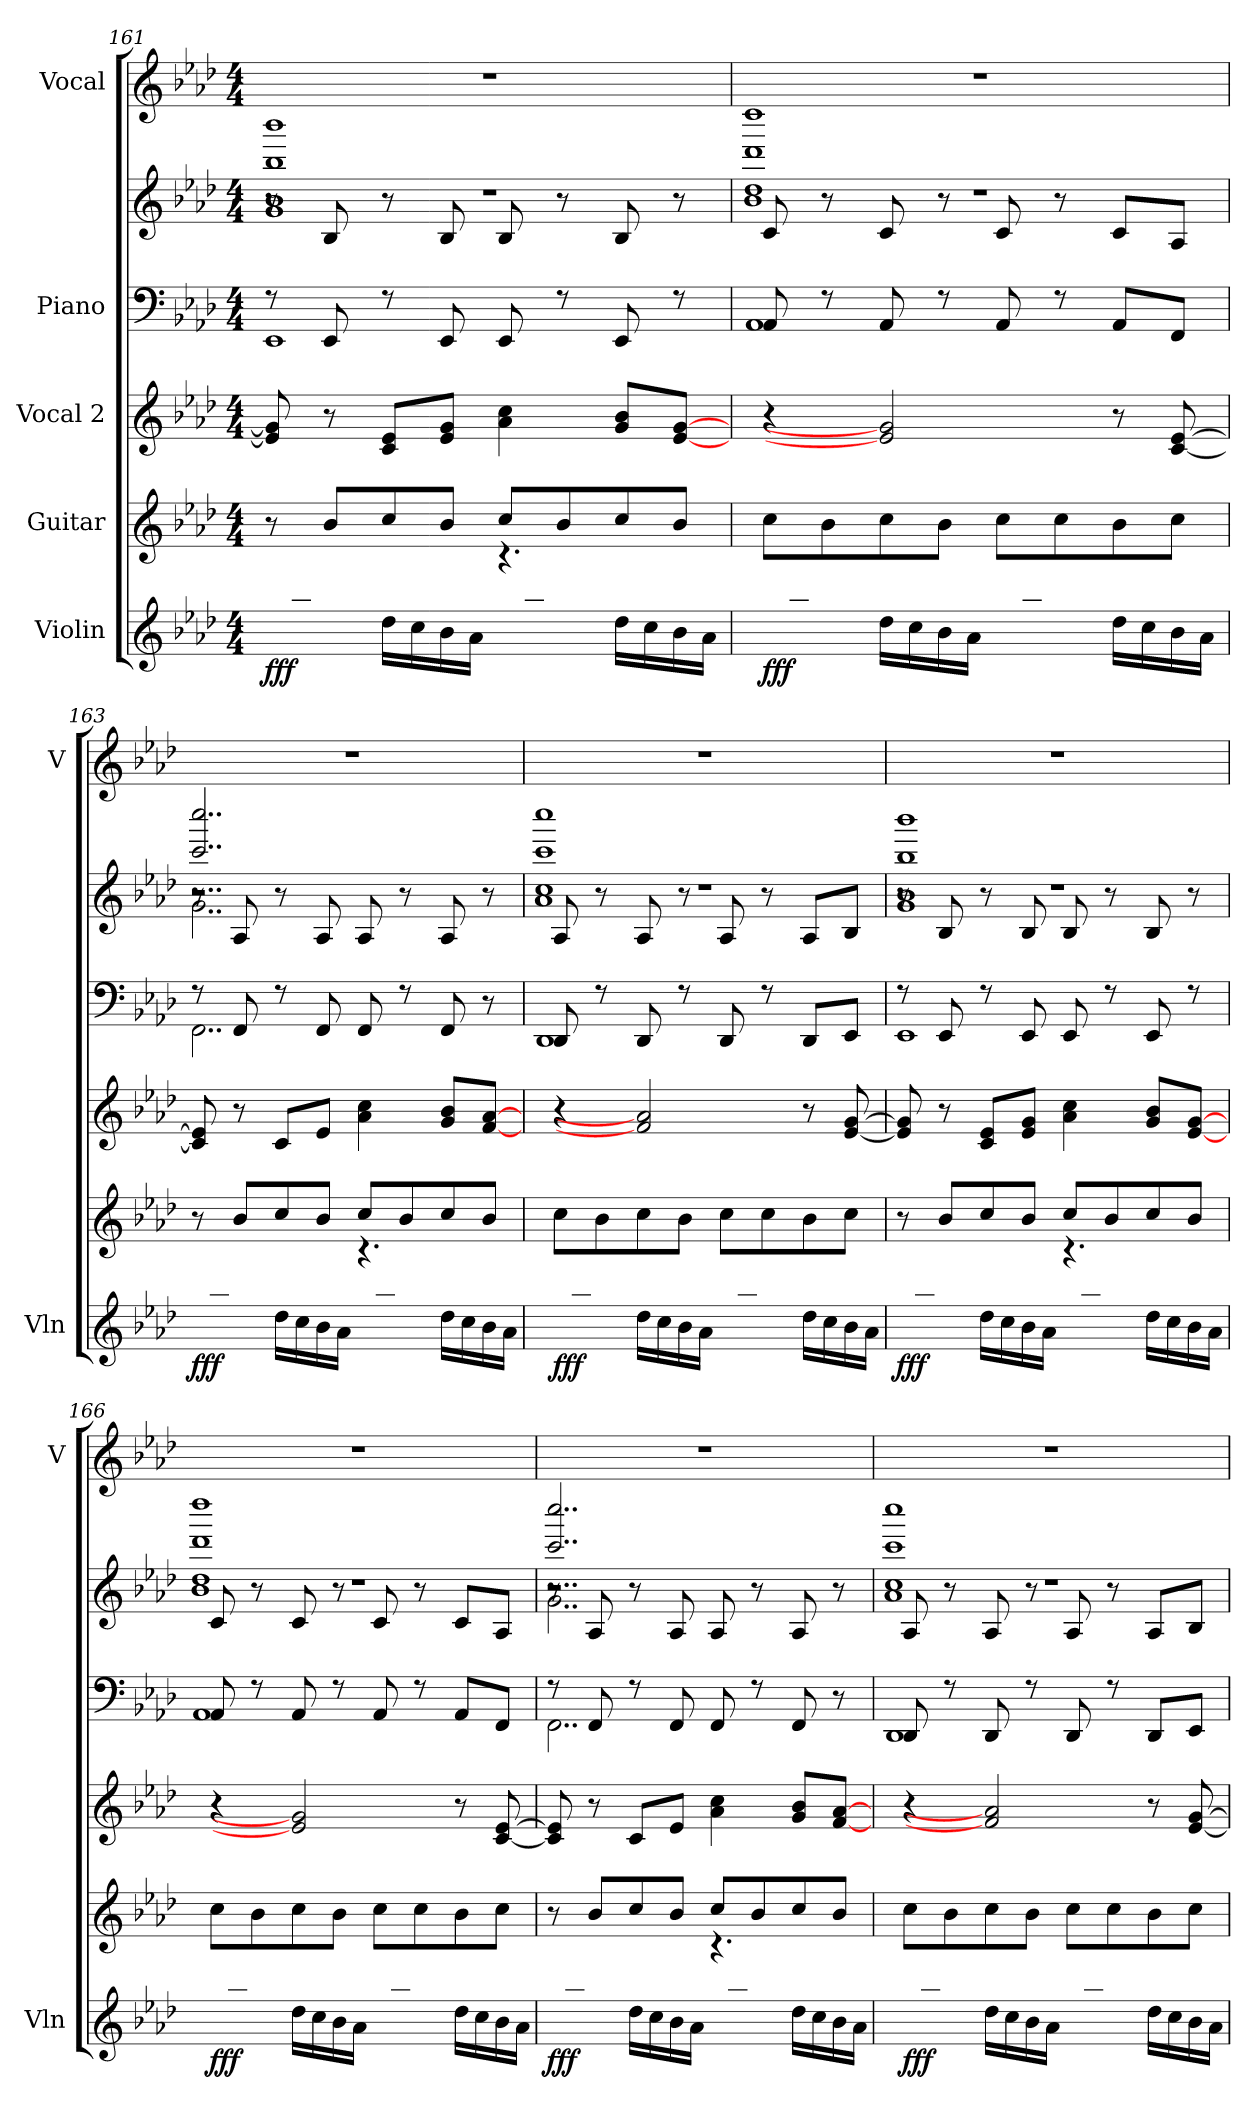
**kern	**dynam	**kern	**kern	**kern	**kern	**kern
*part5	*part5	*part4	*part3	*part2	*part2	*part1
*staff6	*staff6	*staff5	*staff4	*staff3	*staff2	*staff1
*I"Violin	*	*I"Guitar	*I"Vocal 2	*I"Piano	*	*I"Vocal
*I'Vln	*	*	*	*	*	*I'V
*clefG2	*	*clefG2	*clefG2	*clefF4	*clefG2	*clefG2
*k[b-e-a-d-]	*	*k[b-e-a-d-]	*k[b-e-a-d-]	*k[b-e-a-d-]	*k[b-e-a-d-]	*k[b-e-a-d-]
*M4/4	*	*M4/4	*M4/4	*M4/4	*M4/4	*M4/4
=161	=161	=161	=161	=161	=161	=161
*	*	*^	*	*^	*^	*
*	*	*	*	*	*	*	*	*^	*
*	*	*	*	*	*	*	*	*	*^	*
!	!LO:DY:b	!	!	!	!	!	!	!	!	!	!
16gg\LLyy	fff	8r	2ryy	8e-/] 8g/]	8r	1EE-	8r	1g	1b- 1bb- 1bbb-	1r	1r
16aa-\	.	.	.	.	.	.	.	.	.	.	.
16gg\	.	8b-/L	.	8r	8EE-/	.	8B-/	.	.	.	.
16ee-\JJ	.	.	.	.	.	.	.	.	.	.	.
16dd-\LL	.	8cc/	.	8c/ 8e-/L	8r	.	8r	.	.	.	.
16cc\	.	.	.	.	.	.	.	.	.	.	.
16b-\	.	8b-/J	.	8e-/ 8g/J	8EE-/	.	8B-/	.	.	.	.
16a-\JJ	.	.	.	.	.	.	.	.	.	.	.
16gg\LLyy	.	8cc/L	4.r	4a-\ 4cc\	8EE-/	.	8B-/	.	.	.	.
16aa-\	.	.	.	.	.	.	.	.	.	.	.
16gg\	.	8b-/	.	.	8r	.	8r	.	.	.	.
16ee-\JJ	.	.	.	.	.	.	.	.	.	.	.
16dd-\LL	.	8cc/	.	8g/ 8b-/L	8EE-/	.	8B-/	.	.	.	.
16cc\	.	.	.	.	.	.	.	.	.	.	.
16b-\	.	8b-/J	8ryy	[8e-/ [8g/J	8r	.	8r	.	.	.	.
16a-\JJ	.	.	.	.	.	.	.	.	.	.	.
*	*	*v	*v	*	*	*	*	*	*	*	*
!!LO:PB:g=z
=162	=162	=162	=162	=162	=162	=162	=162	=162	=162	=162
!	!LO:DY:b	!	!	!	!	!	!	!	!	!
16gg\LLyy	fff	8cc\L	4r	8AA-/	1AA-	8c/	1b-	1dd- 1ddd- 1dddd-	1r	1r
16aa-\	.	.	.	.	.	.	.	.	.	.
16gg\	.	8b-\	.	8r	.	8r	.	.	.	.
16ee-\JJ	.	.	.	.	.	.	.	.	.	.
16dd-\LL	.	8cc\	2e-/] 2g/]	8AA-/	.	8c/	.	.	.	.
16cc\	.	.	.	.	.	.	.	.	.	.
16b-\	.	8b-\J	.	8r	.	8r	.	.	.	.
16a-\JJ	.	.	.	.	.	.	.	.	.	.
16gg\LLyy	.	8cc\L	.	8AA-/	.	8c/	.	.	.	.
16aa-\	.	.	.	.	.	.	.	.	.	.
16gg\	.	8cc\	.	8r	.	8r	.	.	.	.
16ee-\JJ	.	.	.	.	.	.	.	.	.	.
16dd-\LL	.	8b-\	8r	8AA-/L	.	8c/L	.	.	.	.
16cc\	.	.	.	.	.	.	.	.	.	.
16b-\	.	8cc\J	[8c/ [8e-/	8FF/J	.	8A-/J	.	.	.	.
16a-\JJ	.	.	.	.	.	.	.	.	.	.
=163	=163	=163	=163	=163	=163	=163	=163	=163	=163	=163
*	*	*^	*	*	*	*	*	*	*	*
!	!LO:DY:b	!	!	!	!	!	!	!	!	!	!
16gg\LLyy	fff	8r	2ryy	8c/] 8e-/]	8r	2..FF\	8r	2..g\	2..ccc/ 2..cccc/	2..r	1r
16aa-\	.	.	.	.	.	.	.	.	.	.	.
16gg\	.	8b-/L	.	8r	8FF/	.	8A-/	.	.	.	.
16ee-\JJ	.	.	.	.	.	.	.	.	.	.	.
16dd-\LL	.	8cc/	.	8c/L	8r	.	8r	.	.	.	.
16cc\	.	.	.	.	.	.	.	.	.	.	.
16b-\	.	8b-/J	.	8e-/J	8FF/	.	8A-/	.	.	.	.
16a-\JJ	.	.	.	.	.	.	.	.	.	.	.
16gg\LLyy	.	8cc/L	4.r	4a-\ 4cc\	8FF/	.	8A-/	.	.	.	.
16aa-\	.	.	.	.	.	.	.	.	.	.	.
16gg\	.	8b-/	.	.	8r	.	8r	.	.	.	.
16ee-\JJ	.	.	.	.	.	.	.	.	.	.	.
16dd-\LL	.	8cc/	.	8g/ 8b-/L	8FF/	.	8A-/	.	.	.	.
16cc\	.	.	.	.	.	.	.	.	.	.	.
16b-\	.	8b-/J	8ryy	[8f/ [8a-/J	8r	8ryy	8r	8ryy	8ryy	8ryy	.
16a-\JJ	.	.	.	.	.	.	.	.	.	.	.
*	*	*v	*v	*	*	*	*	*	*	*	*
!!LO:LB:g=z
=164	=164	=164	=164	=164	=164	=164	=164	=164	=164	=164
!	!LO:DY:b	!	!	!	!	!	!	!	!	!
16gg\LLyy	fff	8cc\L	4r	8DD-/	1DD-	8A-/	1a-	1cc 1ccc 1cccc	1r	1r
16aa-\	.	.	.	.	.	.	.	.	.	.
16gg\	.	8b-\	.	8r	.	8r	.	.	.	.
16ee-\JJ	.	.	.	.	.	.	.	.	.	.
16dd-\LL	.	8cc\	2f/] 2a-/]	8DD-/	.	8A-/	.	.	.	.
16cc\	.	.	.	.	.	.	.	.	.	.
16b-\	.	8b-\J	.	8r	.	8r	.	.	.	.
16a-\JJ	.	.	.	.	.	.	.	.	.	.
16gg\LLyy	.	8cc\L	.	8DD-/	.	8A-/	.	.	.	.
16aa-\	.	.	.	.	.	.	.	.	.	.
16gg\	.	8cc\	.	8r	.	8r	.	.	.	.
16ee-\JJ	.	.	.	.	.	.	.	.	.	.
16dd-\LL	.	8b-\	8r	8DD-/L	.	8A-/L	.	.	.	.
16cc\	.	.	.	.	.	.	.	.	.	.
16b-\	.	8cc\J	[8e-/ [8g/	8EE-/J	.	8B-/J	.	.	.	.
16a-\JJ	.	.	.	.	.	.	.	.	.	.
=165	=165	=165	=165	=165	=165	=165	=165	=165	=165	=165
*	*	*^	*	*	*	*	*	*	*	*
!	!LO:DY:b	!	!	!	!	!	!	!	!	!	!
16gg\LLyy	fff	8r	2ryy	8e-/] 8g/]	8r	1EE-	8r	1g	1b- 1bb- 1bbb-	1r	1r
16aa-\	.	.	.	.	.	.	.	.	.	.	.
16gg\	.	8b-/L	.	8r	8EE-/	.	8B-/	.	.	.	.
16ee-\JJ	.	.	.	.	.	.	.	.	.	.	.
16dd-\LL	.	8cc/	.	8c/ 8e-/L	8r	.	8r	.	.	.	.
16cc\	.	.	.	.	.	.	.	.	.	.	.
16b-\	.	8b-/J	.	8e-/ 8g/J	8EE-/	.	8B-/	.	.	.	.
16a-\JJ	.	.	.	.	.	.	.	.	.	.	.
16gg\LLyy	.	8cc/L	4.r	4a-\ 4cc\	8EE-/	.	8B-/	.	.	.	.
16aa-\	.	.	.	.	.	.	.	.	.	.	.
16gg\	.	8b-/	.	.	8r	.	8r	.	.	.	.
16ee-\JJ	.	.	.	.	.	.	.	.	.	.	.
16dd-\LL	.	8cc/	.	8g/ 8b-/L	8EE-/	.	8B-/	.	.	.	.
16cc\	.	.	.	.	.	.	.	.	.	.	.
16b-\	.	8b-/J	8ryy	[8e-/ [8g/J	8r	.	8r	.	.	.	.
16a-\JJ	.	.	.	.	.	.	.	.	.	.	.
*	*	*v	*v	*	*	*	*	*	*	*	*
!!LO:PB:g=z
=166	=166	=166	=166	=166	=166	=166	=166	=166	=166	=166
!	!LO:DY:b	!	!	!	!	!	!	!	!	!
16gg\LLyy	fff	8cc\L	4r	8AA-/	1AA-	8c/	1b-	1dd- 1ddd- 1dddd-	1r	1r
16aa-\	.	.	.	.	.	.	.	.	.	.
16gg\	.	8b-\	.	8r	.	8r	.	.	.	.
16ee-\JJ	.	.	.	.	.	.	.	.	.	.
16dd-\LL	.	8cc\	2e-/] 2g/]	8AA-/	.	8c/	.	.	.	.
16cc\	.	.	.	.	.	.	.	.	.	.
16b-\	.	8b-\J	.	8r	.	8r	.	.	.	.
16a-\JJ	.	.	.	.	.	.	.	.	.	.
16gg\LLyy	.	8cc\L	.	8AA-/	.	8c/	.	.	.	.
16aa-\	.	.	.	.	.	.	.	.	.	.
16gg\	.	8cc\	.	8r	.	8r	.	.	.	.
16ee-\JJ	.	.	.	.	.	.	.	.	.	.
16dd-\LL	.	8b-\	8r	8AA-/L	.	8c/L	.	.	.	.
16cc\	.	.	.	.	.	.	.	.	.	.
16b-\	.	8cc\J	[8c/ [8e-/	8FF/J	.	8A-/J	.	.	.	.
16a-\JJ	.	.	.	.	.	.	.	.	.	.
=167	=167	=167	=167	=167	=167	=167	=167	=167	=167	=167
*	*	*^	*	*	*	*	*	*	*	*
!	!LO:DY:b	!	!	!	!	!	!	!	!	!	!
16gg\LLyy	fff	8r	2ryy	8c/] 8e-/]	8r	2..FF\	8r	2..g\	2..ccc/ 2..cccc/	2..r	1r
16aa-\	.	.	.	.	.	.	.	.	.	.	.
16gg\	.	8b-/L	.	8r	8FF/	.	8A-/	.	.	.	.
16ee-\JJ	.	.	.	.	.	.	.	.	.	.	.
16dd-\LL	.	8cc/	.	8c/L	8r	.	8r	.	.	.	.
16cc\	.	.	.	.	.	.	.	.	.	.	.
16b-\	.	8b-/J	.	8e-/J	8FF/	.	8A-/	.	.	.	.
16a-\JJ	.	.	.	.	.	.	.	.	.	.	.
16gg\LLyy	.	8cc/L	4.r	4a-\ 4cc\	8FF/	.	8A-/	.	.	.	.
16aa-\	.	.	.	.	.	.	.	.	.	.	.
16gg\	.	8b-/	.	.	8r	.	8r	.	.	.	.
16ee-\JJ	.	.	.	.	.	.	.	.	.	.	.
16dd-\LL	.	8cc/	.	8g/ 8b-/L	8FF/	.	8A-/	.	.	.	.
16cc\	.	.	.	.	.	.	.	.	.	.	.
16b-\	.	8b-/J	8ryy	[8f/ [8a-/J	8r	8ryy	8r	8ryy	8ryy	8ryy	.
16a-\JJ	.	.	.	.	.	.	.	.	.	.	.
*	*	*v	*v	*	*	*	*	*	*	*	*
!!LO:LB:g=z
=168	=168	=168	=168	=168	=168	=168	=168	=168	=168	=168
!	!LO:DY:b	!	!	!	!	!	!	!	!	!
16gg\LLyy	fff	8cc\L	4r	8DD-/	1DD-	8A-/	1a-	1cc 1ccc 1cccc	1r	1r
16aa-\	.	.	.	.	.	.	.	.	.	.
16gg\	.	8b-\	.	8r	.	8r	.	.	.	.
16ee-\JJ	.	.	.	.	.	.	.	.	.	.
16dd-\LL	.	8cc\	2f/] 2a-/]	8DD-/	.	8A-/	.	.	.	.
16cc\	.	.	.	.	.	.	.	.	.	.
16b-\	.	8b-\J	.	8r	.	8r	.	.	.	.
16a-\JJ	.	.	.	.	.	.	.	.	.	.
16gg\LLyy	.	8cc\L	.	8DD-/	.	8A-/	.	.	.	.
16aa-\	.	.	.	.	.	.	.	.	.	.
16gg\	.	8cc\	.	8r	.	8r	.	.	.	.
16ee-\JJ	.	.	.	.	.	.	.	.	.	.
16dd-\LL	.	8b-\	8r	8DD-/L	.	8A-/L	.	.	.	.
16cc\	.	.	.	.	.	.	.	.	.	.
16b-\	.	8cc\J	[8e-/ [8g/	8EE-/J	.	8B-/J	.	.	.	.
16a-\JJ	.	.	.	.	.	.	.	.	.	.
*	*	*	*	*v	*v	*	*	*	*	*
*	*	*	*	*	*v	*v	*v	*v	*
=	=	=	=	=	=	=
*-	*-	*-	*-	*-	*-	*-
